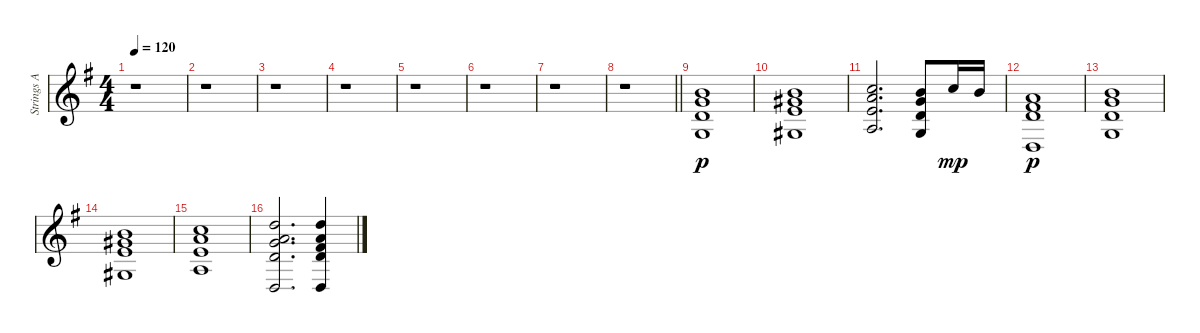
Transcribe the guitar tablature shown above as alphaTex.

\track ("Strings A" "Strings A") {instrument stringensemble1}
\staff {score}
\tuning (E4 B3 G3 D3 A2 E2) {hide}
\ts (4 4)
\tempo 120
\clef g2
\ks eminor
r.1{dy mp} |
r.1 |
r.1 |
r.1 |
r.1 |
r.1 |
r.1 |
\barLineRight lightlight
r.1 |
\section ("" "")
(12.2 12.3 12.4 10.5).1{dy p} |
(12.2 13.3 14.4 11.5).1 |
(13.2 14.3 14.4 12.5).2{d} (12.2 12.3 12.4 10.5).8 13.2.16{dy mp} 12.2.16 |
(10.2 11.3 12.4 10.6).1{dy p} |
(12.2 12.3 12.4 10.5).1 |
(12.2 13.3 14.4 11.5).1 |
(13.2 14.3 14.4 12.5).1 |
(10.1 10.2 12.3 12.4 10.6).2{d} (10.1 10.2 11.3 12.4 10.6).4
